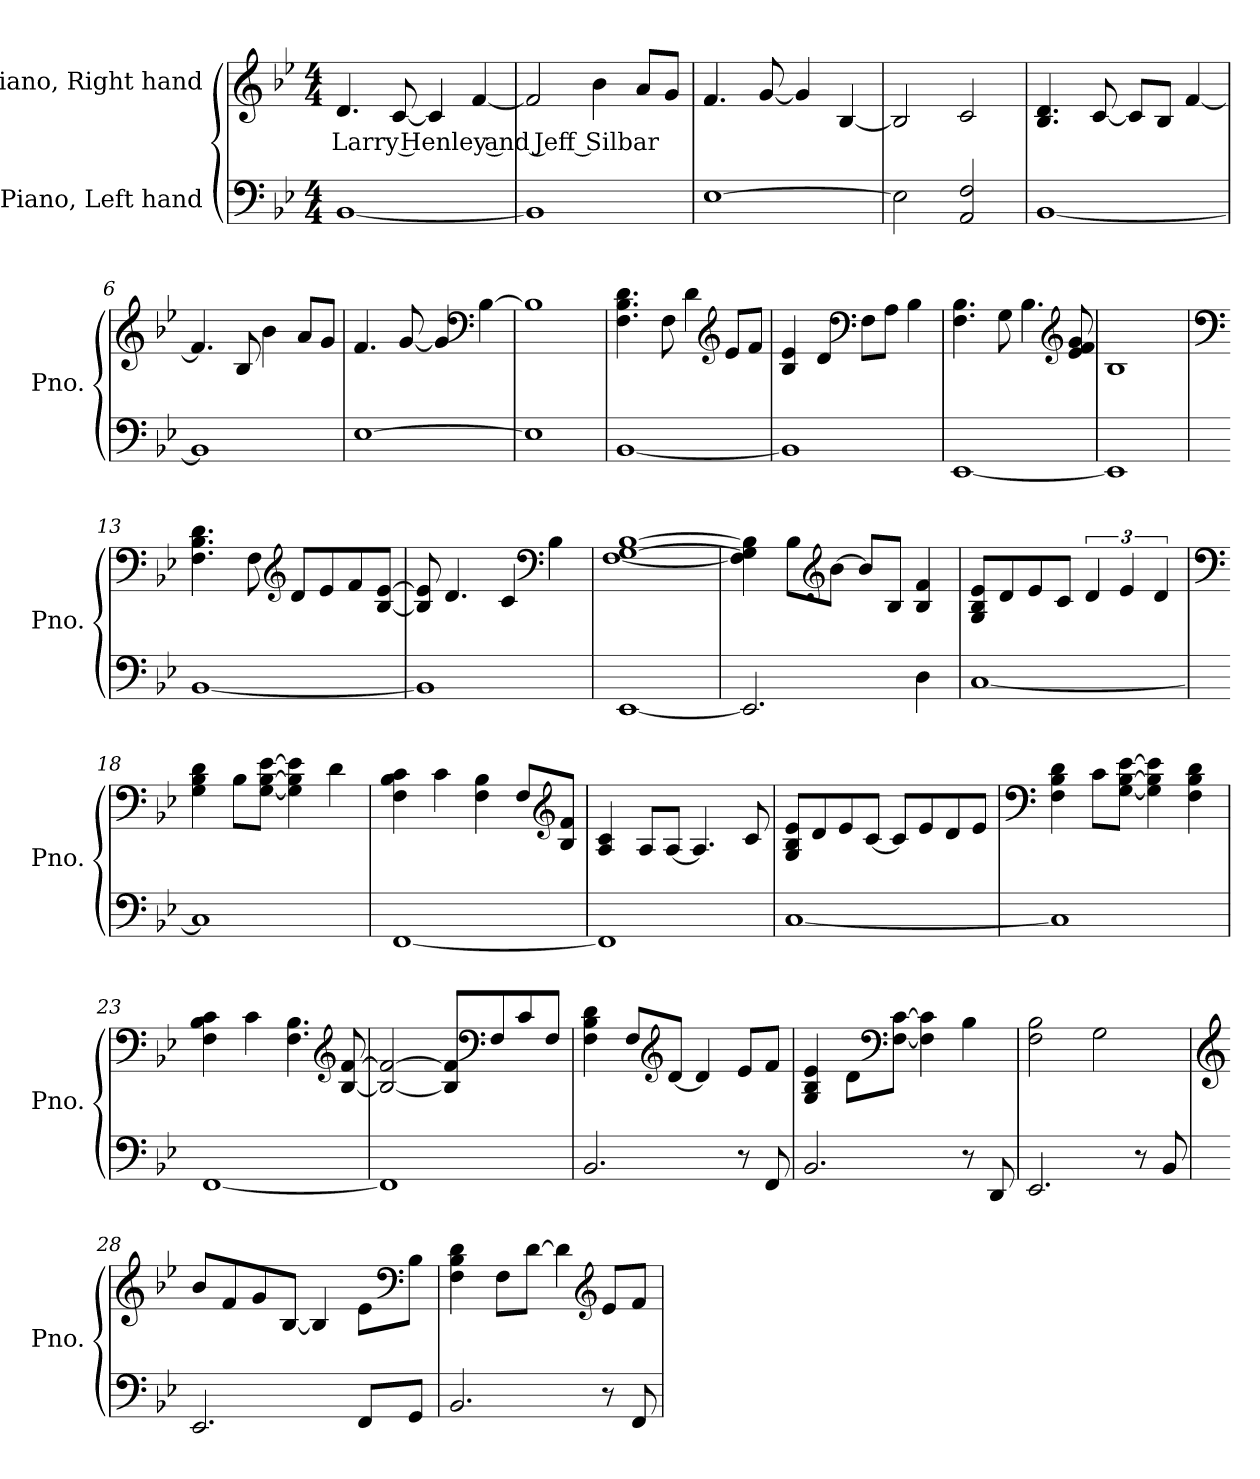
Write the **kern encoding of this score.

**kern	**kern	**text
*part2	*part1	*part1
*staff2	*staff1	*staff1
*I"Piano, Left hand	*I"Piano, Right hand	*
*I'Pno.	*I'Pno.	*
*clefF4	*clefG2	*
*k[b-e-]	*k[b-e-]	*
*M4/4	*M4/4	*
*MM120	*MM120	*
=1	=1	=1
!	!	!LO:LY:b
[1BB-	4.d/	Larry Henley and Jeff Silbar
.	[8c/	.
.	4c/]	.
.	[4f/	.
=2	=2	=2
1BB-]	2f/]	.
.	4b-\	.
.	8a/L	.
.	8g/J	.
=3	=3	=3
[1E-	4.f/	.
.	[8g/	.
.	4g/]	.
.	[4B-/	.
=4	=4	=4
2E-\]	2B-/]	.
2AA/ 2F/	2c/	.
!!LO:LB:g=z
=5	=5	=5
[1BB-	4.B-/ 4.d/	.
.	[8c/	.
.	8c/L]	.
.	8B-/J	.
.	[4f/	.
=6	=6	=6
1BB-]	4.f/]	.
.	8B-/	.
.	4b-\	.
.	8a/L	.
.	8g/J	.
=7	=7	=7
[1E-	4.f/	.
.	[8g/	.
.	4g/]	.
*	*clefF4	*
.	[4B-\	.
=8	=8	=8
1E-]	1B-]	.
=9	=9	=9
[1BB-	4.F\ 4.B-\ 4.d\	.
.	8F\	.
.	4d\	.
*	*clefG2	*
.	8e-/L	.
.	8f/J	.
=10	=10	=10
1BB-]	4B-/ 4e-/	.
.	4d/	.
*	*clefF4	*
.	8F\L	.
.	8A\J	.
.	4B-\	.
!!LO:LB:g=z
=11	=11	=11
[1EE-	4.F\ 4.B-\	.
.	8G\	.
.	4.B-\	.
*	*clefG2	*
.	8e-/ 8f/ 8g/	.
=12	=12	=12
1EE-]	1B-	.
=13	=13	=13
*	*clefF4	*
[1BB-	4.F\ 4.B-\ 4.d\	.
.	8F\	.
*	*clefG2	*
.	8d/L	.
.	8e-/	.
.	8f/	.
.	[8B-/ [8e-/J	.
=14	=14	=14
1BB-]	8B-/] 8e-/]	.
.	4.d/	.
.	4c/	.
*	*clefF4	*
.	4B-\	.
=15	=15	=15
[1EE-	[1F [1G [1B-	.
=16	=16	=16
2.EE-/]	4F\] 4G\] 4B-\]	.
.	8B-\L	.
*	*clefG2	*
.	[8b-\J	.
.	8b-/L]	.
.	8B-/J	.
4D\	4B-/ 4f/	.
!!LO:LB:g=z
=17	=17	=17
[1C	8G/ 8B-/ 8e-/L	.
.	8d/	.
.	8e-/	.
.	8c/J	.
.	6d/	.
.	6e-/	.
.	6d/	.
=18	=18	=18
*	*clefF4	*
1C]	4G\ 4B-\ 4d\	.
.	8B-\L	.
.	[8G\ [8B-\ [8e-\J	.
.	4G\] 4B-\] 4e-\]	.
.	4d\	.
=19	=19	=19
[1FF	4F\ 4B-\ 4c\	.
.	4c\	.
.	4F\ 4B-\	.
.	8F/L	.
*	*clefG2	*
.	8B-/ 8f/J	.
=20	=20	=20
1FF]	4A/ 4c/	.
.	8A/L	.
.	[8A/J	.
.	4.A/]	.
.	8c/	.
=21	=21	=21
[1C	8G/ 8B-/ 8e-/L	.
.	8d/	.
.	8e-/	.
.	[8c/J	.
.	8c/L]	.
.	8e-/	.
.	8d/	.
.	8e-/J	.
!!LO:LB:g=z
=22	=22	=22
*	*clefF4	*
1C]	4F\ 4B-\ 4d\	.
.	8c\L	.
.	[8G\ [8B-\ [8e-\J	.
.	4G\] 4B-\] 4e-\]	.
.	4F\ 4B-\ 4d\	.
=23	=23	=23
[1FF	4F\ 4B-\ 4c\	.
.	4c\	.
.	4.F\ 4.B-\	.
*	*clefG2	*
.	[8B-/ [8f/	.
=24	=24	=24
1FF]	2B-/_ 2f/_	.
.	8B-/] 8f/]L	.
*	*clefF4	*
.	8F/	.
.	8c/	.
.	8F/J	.
=25	=25	=25
2.BB-/	4F\ 4B-\ 4d\	.
.	8F/L	.
*	*clefG2	*
.	[8d/J	.
.	4d/]	.
8r	8e-/L	.
8FF/	8f/J	.
=26	=26	=26
2.BB-/	4G/ 4B-/ 4e-/	.
.	8d\L	.
*	*clefF4	*
.	[8F\ [8c\J	.
.	4F\] 4c\]	.
8r	4B-\	.
8DD/	.	.
!!LO:LB:g=z
=27	=27	=27
2.EE-/	2F\ 2B-\	.
.	2G\	.
8r	.	.
8BB-/	.	.
=28	=28	=28
*	*clefG2	*
2.EE-/	8b-/L	.
.	8f/	.
.	8g/	.
.	[8B-/J	.
.	4B-/]	.
8FF/L	8e-\L	.
*	*clefF4	*
8GG/J	8B-\J	.
=29	=29	=29
2.BB-/	4F\ 4B-\ 4d\	.
.	8F\L	.
.	[8d\J	.
.	4d\]	.
*	*clefG2	*
8r	8e-/L	.
8FF/	8f/J	.
=	=	=
*-	*-	*-
